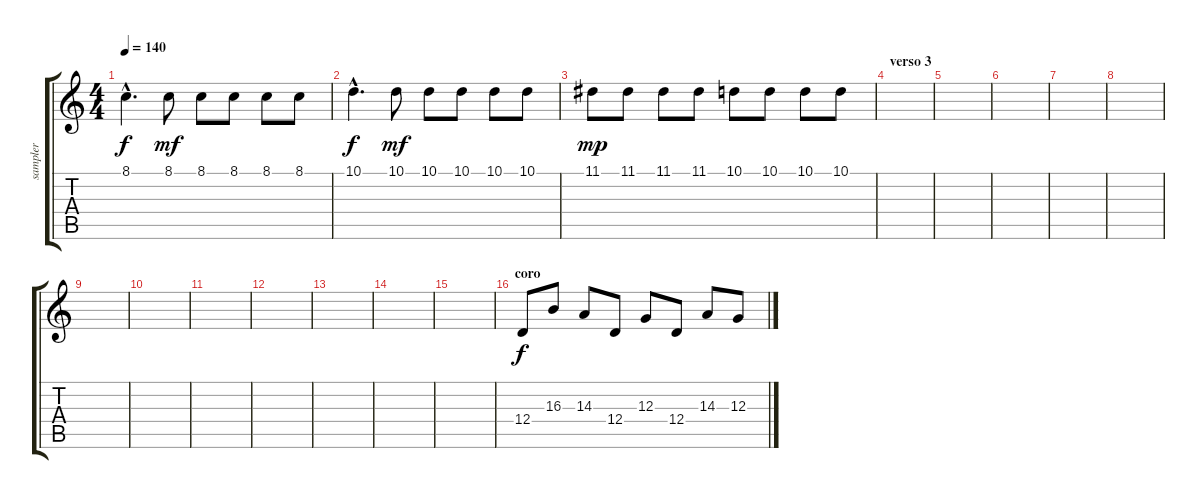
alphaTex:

\track ("sampler" "sampler") {instrument synthbrass2}
\staff {score tabs}
\tuning (E4 B3 G3 D3 A2 E2) {hide}
\ts (4 4)
\tempo 140
\clef g2
\ks c
8.1{hac}.4{d dy f} 8.1.8{dy mf} 8.1.8 8.1.8 8.1.8 8.1.8 |
10.1{hac}.4{d dy f} 10.1.8{dy mf} 10.1.8 10.1.8 10.1.8 10.1.8 |
11.1.8{dy mp} 11.1.8 11.1.8 11.1.8 10.1.8 10.1.8 10.1.8 10.1.8 |
\section ("" "verso 3")
|
|
|
|
|
|
|
|
|
|
|
|
\section ("" "coro")
12.4.8{dy f} 16.3.8 14.3.8 12.4.8 12.3.8 12.4.8 14.3.8 12.3.8
